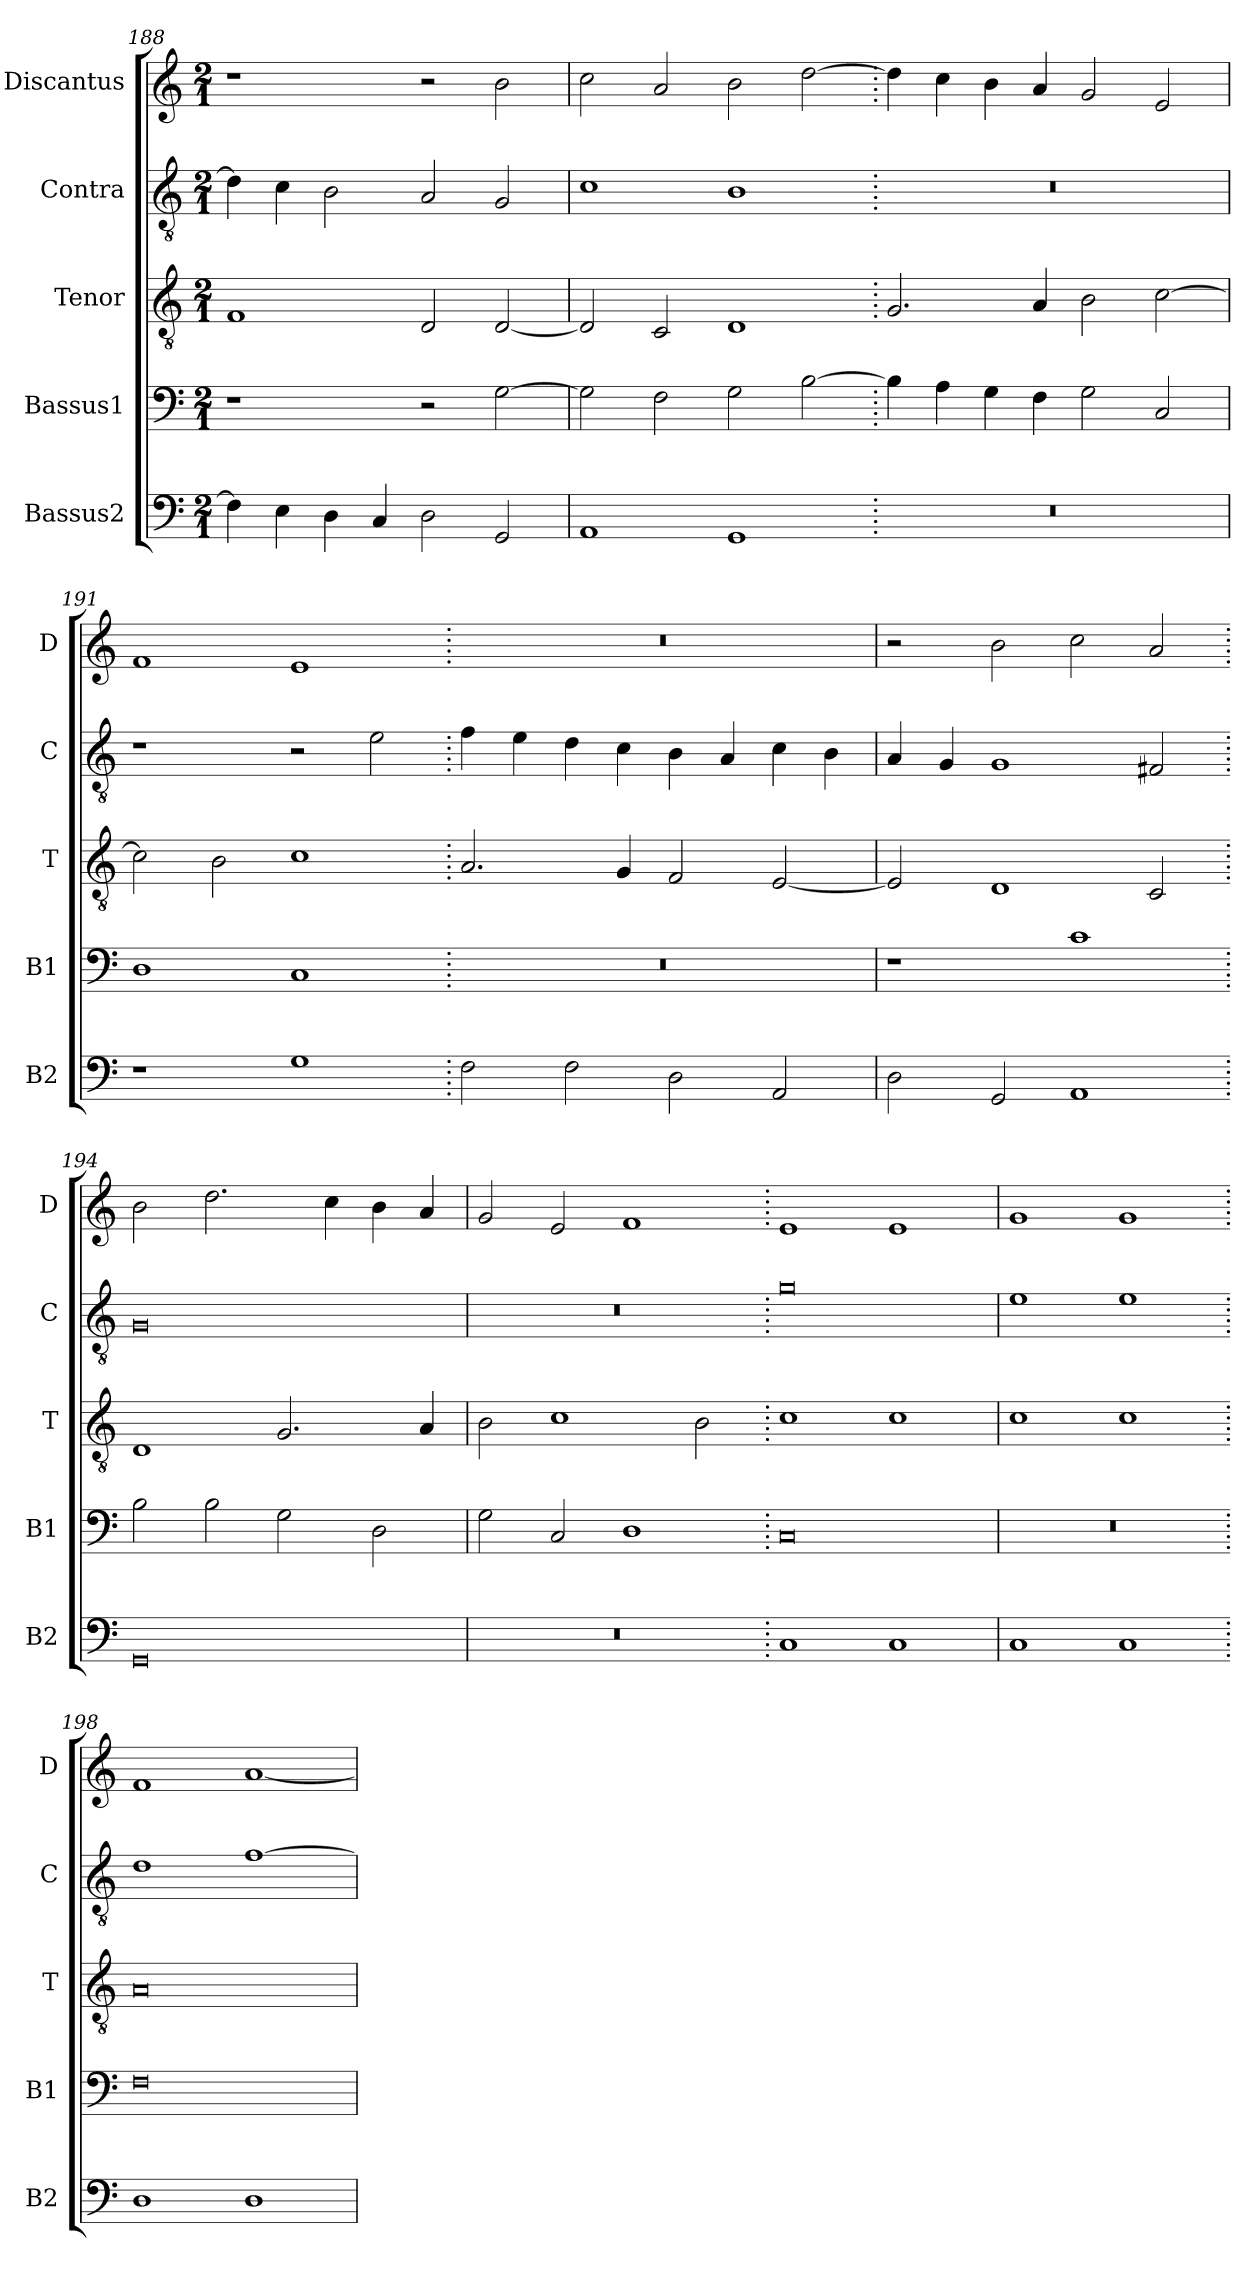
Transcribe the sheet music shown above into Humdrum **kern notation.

**kern	**kern	**kern	**kern	**kern
*part5	*part4	*part3	*part2	*part1
*staff5	*staff4	*staff3	*staff2	*staff1
*I"Bassus2	*I"Bassus1	*I"Tenor	*I"Contra	*I"Discantus
*I'B2	*I'B1	*I'T	*I'C	*I'D
*clefF4	*clefF4	*clefGv2	*clefGv2	*clefG2
*k[]	*k[]	*k[]	*k[]	*k[]
*M2/1	*M2/1	*M2/1	*M2/1	*M2/1
=188	=188	=188	=188	=188
4F\]	1r	1F	4d\]	1r
4E\	.	.	4c\	.
4D\	.	.	2B\	.
4C/	.	.	.	.
2D\	2r	2D/	2A/	2r
2GG/	[2G\	[2D/	2G/	2b\
=189	=189	=189	=189	=189
1AA	2G\]	2D/]	1c	2cc\
.	2F\	2C/	.	2a/
1GG	2G\	1D	1B	2b\
.	[2B\	.	.	[2dd\
=190.	=190.	=190.	=190.	=190.
0r	4B\]	2.G/	0r	4dd\]
.	4A\	.	.	4cc\
.	4G\	.	.	4b\
.	4F\	4A/	.	4a/
.	2G\	2B\	.	2g/
.	2C/	[2c\	.	2e/
=191	=191	=191	=191	=191
1r	1D	2c\]	1r	1f
.	.	2B\	.	.
1G	1C	1c	2r	1e
.	.	.	2e\	.
=192.	=192.	=192.	=192.	=192.
2F\	0r	2.A/	4f\	0r
.	.	.	4e\	.
2F\	.	.	4d\	.
.	.	4G/	4c\	.
2D\	.	2F/	4B\	.
.	.	.	4A/	.
2AA/	.	[2E/	4c\	.
.	.	.	4B\	.
=193	=193	=193	=193	=193
2D\	1r	2E/]	4A/	2r
.	.	.	4G/	.
2GG/	.	1D	1G	2b\
1AA	1c	.	.	2cc\
.	.	2C/	2F#X/	2a/
=194.	=194.	=194.	=194.	=194.
0GG	2B\	1D	0G	2b\
.	2B\	.	.	2.dd\
.	2G\	2.G/	.	.
.	.	.	.	4cc\
.	2D\	.	.	4b\
.	.	4A/	.	4a/
=195	=195	=195	=195	=195
0r	2G\	2B\	0r	2g/
.	2C/	1c	.	2e/
.	1D	.	.	1f
.	.	2B\	.	.
=196.	=196.	=196.	=196.	=196.
1C	0C	1c	0g	1e
1C	.	1c	.	1e
=197	=197	=197	=197	=197
1C	0r	1c	1e	1g
1C	.	1c	1e	1g
=198.	=198.	=198.	=198.	=198.
1D	0F	0A	1d	1f
1D	.	.	[1f	[1a
=	=	=	=	=
*-	*-	*-	*-	*-
